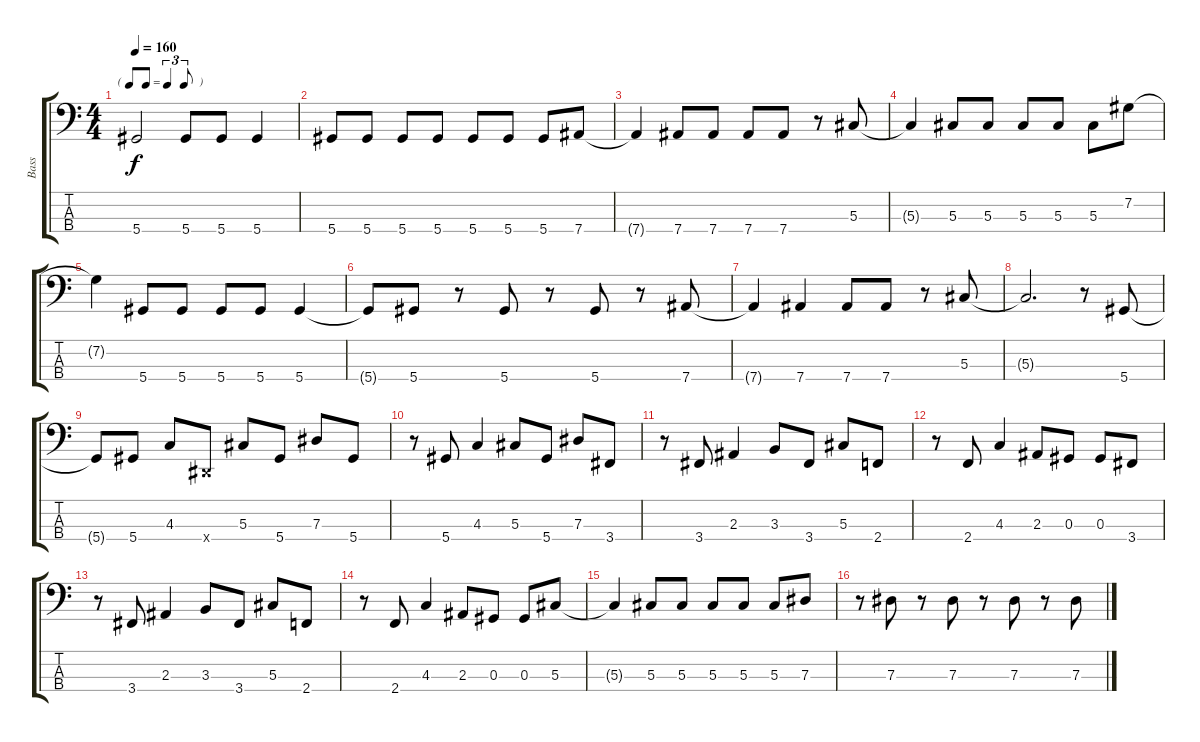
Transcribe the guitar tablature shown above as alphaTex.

\track ("Bass" "Bass") {instrument fretlessbass}
\staff {score tabs}
\tuning (Gb2 Db2 Ab1 Eb1) {hide}
\ts (4 4)
\tf triplet8th
\tempo 160
\clef f4
\ks c
5.4{t}.2{dy f} 5.4.8 5.4.8 5.4.4 |
5.4.8 5.4.8 5.4.8 5.4.8 5.4.8 5.4.8 5.4.8 7.4.8 |
7.4{t}.4 7.4.8 7.4.8 7.4.8 7.4.8 r.8 5.3.8 |
5.3{t}.4 5.3.8 5.3.8 5.3.8 5.3.8 5.3.8 7.2.8 |
7.2{t}.4 5.4.8 5.4.8 5.4.8 5.4.8 5.4.4 |
5.4{t}.8 5.4.8 r.8 5.4.8 r.8 5.4.8 r.8 7.4.8 |
7.4{t}.4 7.4.4 7.4.8 7.4.8 r.8 5.3.8 |
5.3{t}.2{d} r.8 5.4.8 |
5.4{t}.8 5.4.8 4.3.8 0.4{x}.8 5.3.8 5.4.8 7.3.8 5.4.8 |
r.8 5.4.8 4.3.4 5.3.8 5.4.8 7.3.8 3.4.8 |
r.8 3.4.8 2.3.4 3.3.8 3.4.8 5.3.8 2.4.8 |
r.8 2.4.8 4.3.4 2.3.8 0.3.8 0.3.8 3.4.8 |
r.8 3.4.8 2.3.4 3.3.8 3.4.8 5.3.8 2.4.8 |
r.8 2.4.8 4.3.4 2.3.8 0.3.8 0.3.8 5.3.8 |
5.3{t}.4 5.3.8 5.3.8 5.3.8 5.3.8 5.3.8 7.3.8 |
r.8 7.3.8 r.8 7.3.8 r.8 7.3.8 r.8 7.3.8
